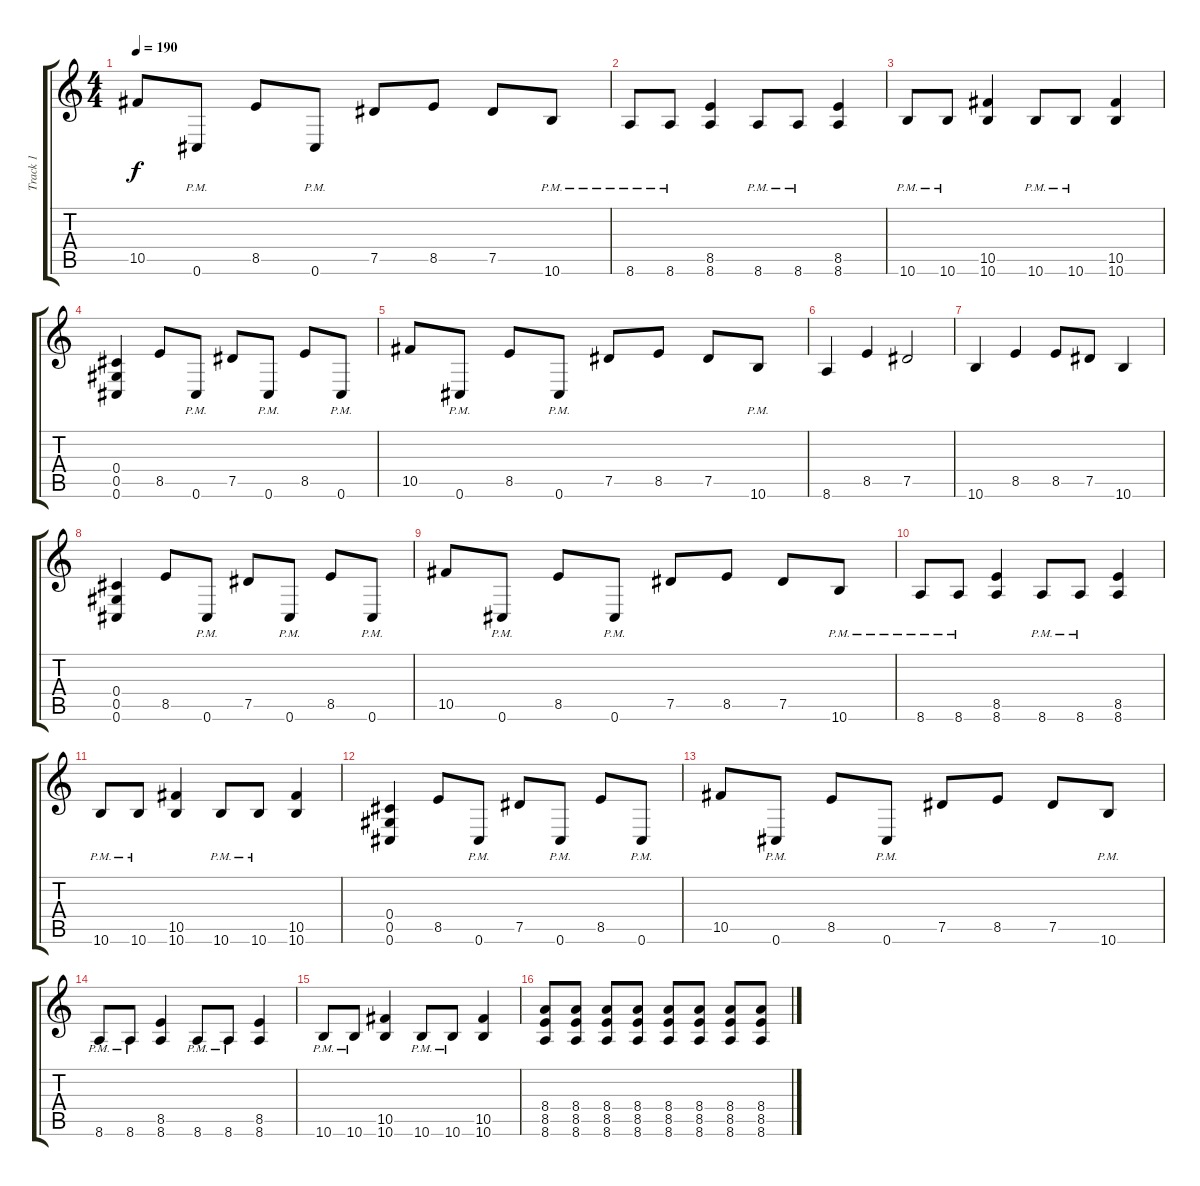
\track ("Track 1" "Track 1") {instrument distortionguitar}
\staff {score tabs}
\tuning (Eb4 Bb3 Gb3 Db3 Ab2 Db2) {hide}
\ts (4 4)
\tempo 190
\clef g2
\ks c
10.5.8{dy f} 0.6{pm}.8 8.5.8 0.6{pm}.8 7.5.8 8.5.8 7.5.8 10.6{pm}.8 |
8.6{pm}.8 8.6{pm}.8 (8.5 8.6).4 8.6{pm}.8 8.6{pm}.8 (8.5 8.6).4 |
10.6{pm}.8 10.6{pm}.8 (10.5 10.6).4 10.6{pm}.8 10.6{pm}.8 (10.5 10.6).4 |
(0.4 0.5 0.6).4 8.5.8 0.6{pm}.8 7.5.8 0.6{pm}.8 8.5.8 0.6{pm}.8 |
10.5.8 0.6{pm}.8 8.5.8 0.6{pm}.8 7.5.8 8.5.8 7.5.8 10.6{pm}.8 |
8.6.4 8.5.4 7.5.2 |
10.6.4 8.5.4 8.5.8 7.5.8 10.6.4 |
(0.4 0.5 0.6).4 8.5.8 0.6{pm}.8 7.5.8 0.6{pm}.8 8.5.8 0.6{pm}.8 |
10.5.8 0.6{pm}.8 8.5.8 0.6{pm}.8 7.5.8 8.5.8 7.5.8 10.6{pm}.8 |
8.6{pm}.8 8.6{pm}.8 (8.5 8.6).4 8.6{pm}.8 8.6{pm}.8 (8.5 8.6).4 |
10.6{pm}.8 10.6{pm}.8 (10.5 10.6).4 10.6{pm}.8 10.6{pm}.8 (10.5 10.6).4 |
(0.4 0.5 0.6).4 8.5.8 0.6{pm}.8 7.5.8 0.6{pm}.8 8.5.8 0.6{pm}.8 |
10.5.8 0.6{pm}.8 8.5.8 0.6{pm}.8 7.5.8 8.5.8 7.5.8 10.6{pm}.8 |
8.6{pm}.8 8.6{pm}.8 (8.5 8.6).4 8.6{pm}.8 8.6{pm}.8 (8.5 8.6).4 |
10.6{pm}.8 10.6{pm}.8 (10.5 10.6).4 10.6{pm}.8 10.6{pm}.8 (10.5 10.6).4 |
(8.4 8.5 8.6).8 (8.4 8.5 8.6).8 (8.4 8.5 8.6).8 (8.4 8.5 8.6).8 (8.4 8.5 8.6).8 (8.4 8.5 8.6).8 (8.4 8.5 8.6).8 (8.4 8.5 8.6).8
